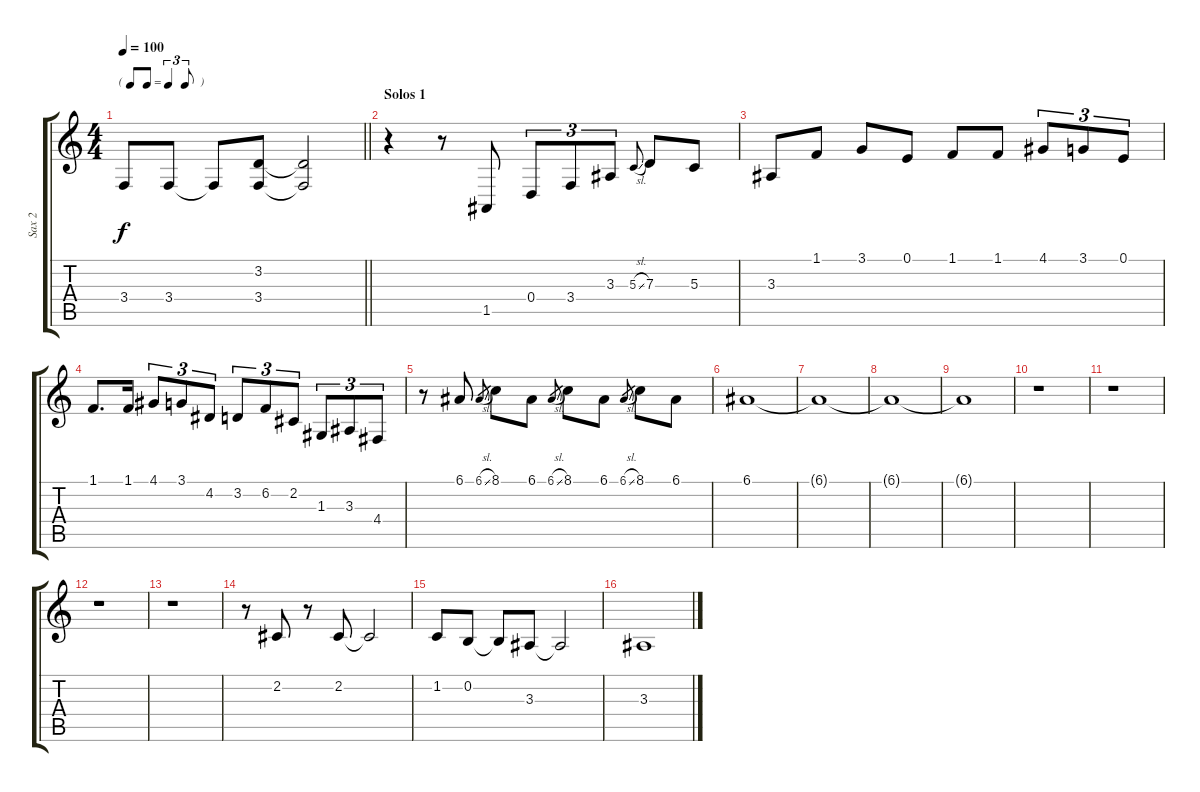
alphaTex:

\track ("Sax 2" "Sax 2") {instrument tenorsax}
\staff {score tabs}
\tuning (E4 B3 G3 D3 A2 E2) {hide}
\ts (4 4)
\tf triplet8th
\tempo 100
\clef g2
\barLineRight lightlight
\ks c
3.4.8{dy f} 3.4.8 3.4{t}.8 (3.2 3.4).8 (3.2{t} 3.4{t}).2 |
\section ("" "Solos 1")
r.4 r.8 1.5.8{volume 16} 0.4.8{tu (3 2)} 3.4.8{tu (3 2)} 3.3.8{tu (3 2)} 5.3{sl}.8{gr onbeat} 7.3.8 5.3.8 |
3.3.8 1.1.8 3.1.8 0.1.8 1.1.8 1.1.8 4.1.8{tu (3 2)} 3.1.8{tu (3 2)} 0.1.8{tu (3 2)} |
1.1.8{d} 1.1.16 4.1.8{tu (3 2)} 3.1.8{tu (3 2)} 4.2.8{tu (3 2)} 3.2.8{tu (3 2)} 6.2.8{tu (3 2)} 2.2.8{tu (3 2)} 1.3.8{tu (3 2)} 3.3.8{tu (3 2)} 4.4.8{tu (3 2)} |
r.8 6.1.8 6.1{sl}.8{gr} 8.1.8 6.1.8 6.1{sl}.8{gr} 8.1.8 6.1.8 6.1{sl}.8{gr} 8.1.8 6.1.8 |
6.1.1{volume 13} |
6.1{t}.1 |
6.1{t}.1 |
6.1{t}.1 |
r.1 |
r.1 |
r.1 |
r.1 |
r.8{volume 13} 2.2.8 r.8 2.2.8 2.2{t}.2 |
1.2.8 0.2.8 0.2{t}.8 3.3.8 3.3{t}.2 |
3.3.1
